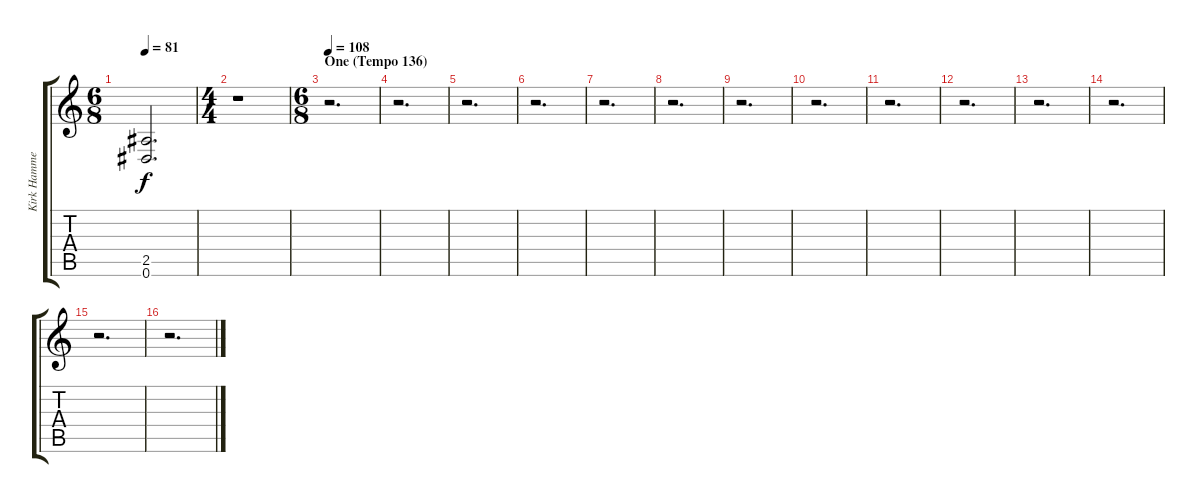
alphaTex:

\track ("Kirk Hammett (Distortion Guitar)" "Kirk Hamme") {instrument overdrivenguitar}
\staff {score tabs}
\tuning (Eb4 Bb3 Gb3 Db3 Ab2 Eb2) {hide}
\ts (6 8)
\tempo 81
\clef g2
\ks c
(2.5{t} 0.6{t}).2{d dy f} |
\ts (4 4)
r.1 |
\ts (6 8)
\section ("" "One (Tempo 136)")
\tempo 108
r.2{d} |
r.2{d} |
r.2{d} |
r.2{d} |
r.2{d} |
r.2{d} |
r.2{d} |
r.2{d} |
r.2{d} |
r.2{d} |
r.2{d} |
r.2{d} |
r.2{d} |
r.2{d}
